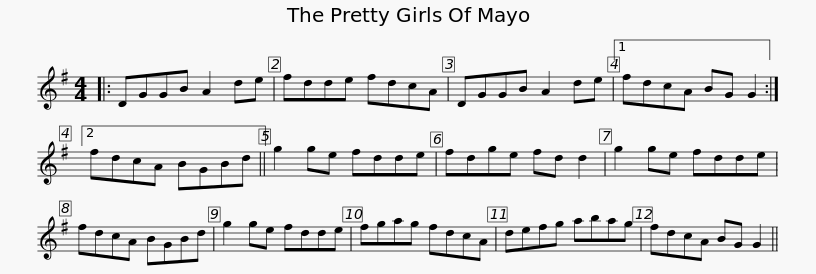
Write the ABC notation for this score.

X:1
L:1/8
M:4/4
I:linebreak $
K:G
V:1 treble
V:1
|: DGGB A2 de | fdde fdcA | DGGB A2 de |1 fdcA BG G2 :|2 fdcA BGBd ||$ %5
 g2 ge fdde | fdge fd d2 | g2 ge fdde | fdcA BGBd | g2 ge fdde | %10
 fgag fdcA |$ defg abag | fdcA BG G2 || %13
